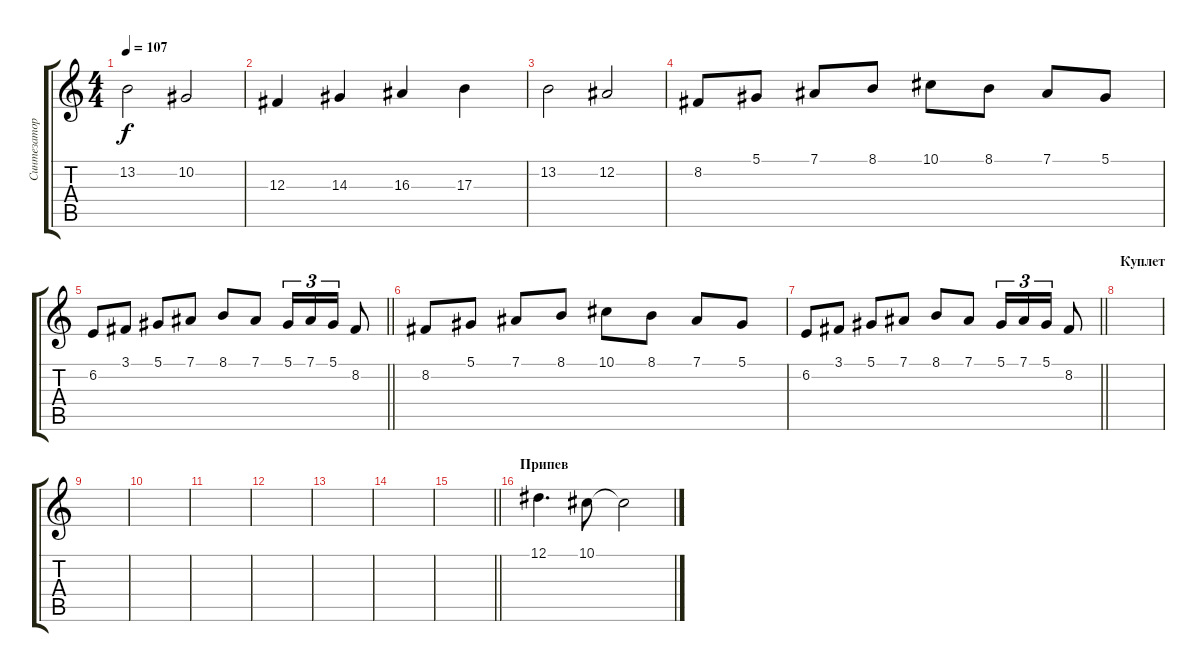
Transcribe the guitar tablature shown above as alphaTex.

\track ("Синтезатор" "Синтезатор") {instrument glockenspiel}
\staff {score tabs}
\tuning (Eb4 Bb3 Gb3 Db3 Ab2 Eb2) {hide}
\ts (4 4)
\tempo 107
\clef g2
\ks c
13.2.2{dy f instrument stringensemble1} 10.2.2 |
12.3.4 14.3.4 16.3.4 17.3.4 |
13.2.2 12.2.2 |
8.2.8{instrument flute} 5.1.8 7.1.8 8.1.8 10.1.8 8.1.8 7.1.8 5.1.8 |
\barLineRight lightlight
6.2.8 3.1.8 5.1.8 7.1.8 8.1.8 7.1.8 5.1.16{tu (3 2)} 7.1.16{tu (3 2)} 5.1.16{tu (3 2)} 8.2.8 |
8.2.8 5.1.8 7.1.8 8.1.8 10.1.8 8.1.8 7.1.8 5.1.8 |
\barLineRight lightlight
6.2.8 3.1.8 5.1.8 7.1.8 8.1.8 7.1.8 5.1.16{tu (3 2)} 7.1.16{tu (3 2)} 5.1.16{tu (3 2)} 8.2.8 |
\section ("" "Куплет")
|
|
|
|
|
|
|
\barLineRight lightlight
|
\section ("" "Припев")
12.1.4{d instrument stringensemble1} 10.1.8 10.1{t}.2
